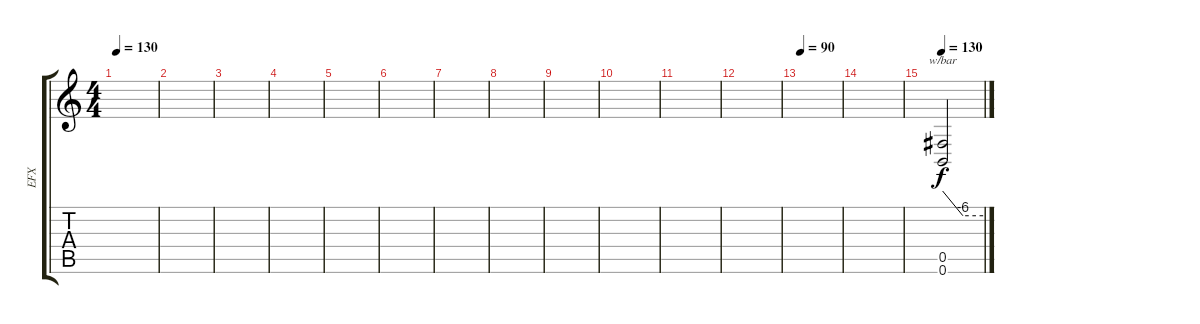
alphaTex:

\track ("EFX" "EFX") {instrument distortionguitar}
\staff {score tabs}
\tuning (Db4 Ab3 E3 B2 Gb2 B1) {hide}
\ts (4 4)
\tempo 130
\clef g2
\ks c
|
|
|
|
|
|
|
|
|
|
|
|
\tempo 90
|
|
\tempo 130
(0.5 0.6).2{tbe (custom default 0 0 30 -24 60 -24) volume 11 instrument lead8bassandlead}
